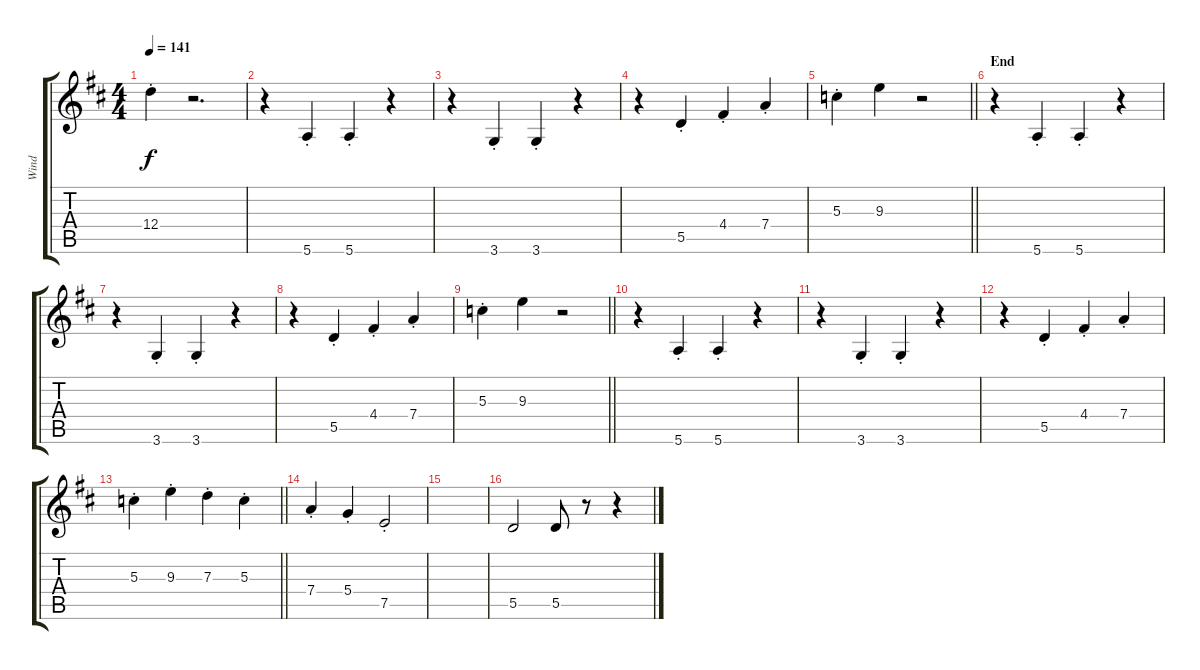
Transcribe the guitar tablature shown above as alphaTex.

\track ("Wind" "Wind") {instrument trumpet}
\staff {score tabs}
\tuning (E5 B4 G4 D4 A3 E3) {hide}
\ts (4 4)
\tempo 141
\clef g2
\ks d
12.4{st}.4{dy f} r.2{d} |
r.4 5.6{st}.4 5.6{st}.4 r.4 |
r.4 3.6{st}.4 3.6{st}.4 r.4 |
r.4 5.5{st}.4 4.4{st}.4 7.4{st}.4 |
\barLineRight lightlight
5.3{st}.4 9.3.4 r.2 |
\section ("" "End")
r.4 5.6{st}.4 5.6{st}.4 r.4 |
r.4 3.6{st}.4 3.6{st}.4 r.4 |
r.4 5.5{st}.4 4.4{st}.4 7.4{st}.4 |
\barLineRight lightlight
5.3{st}.4 9.3.4 r.2 |
r.4 5.6{st}.4 5.6{st}.4 r.4 |
r.4 3.6{st}.4 3.6{st}.4 r.4 |
r.4 5.5{st}.4 4.4{st}.4 7.4{st}.4 |
\barLineRight lightlight
5.3{st}.4 9.3{st}.4 7.3{st}.4 5.3{st}.4 |
7.4{st}.4 5.4{st}.4 7.5{st}.2 |
|
5.5.2 5.5.8 r.8 r.4
